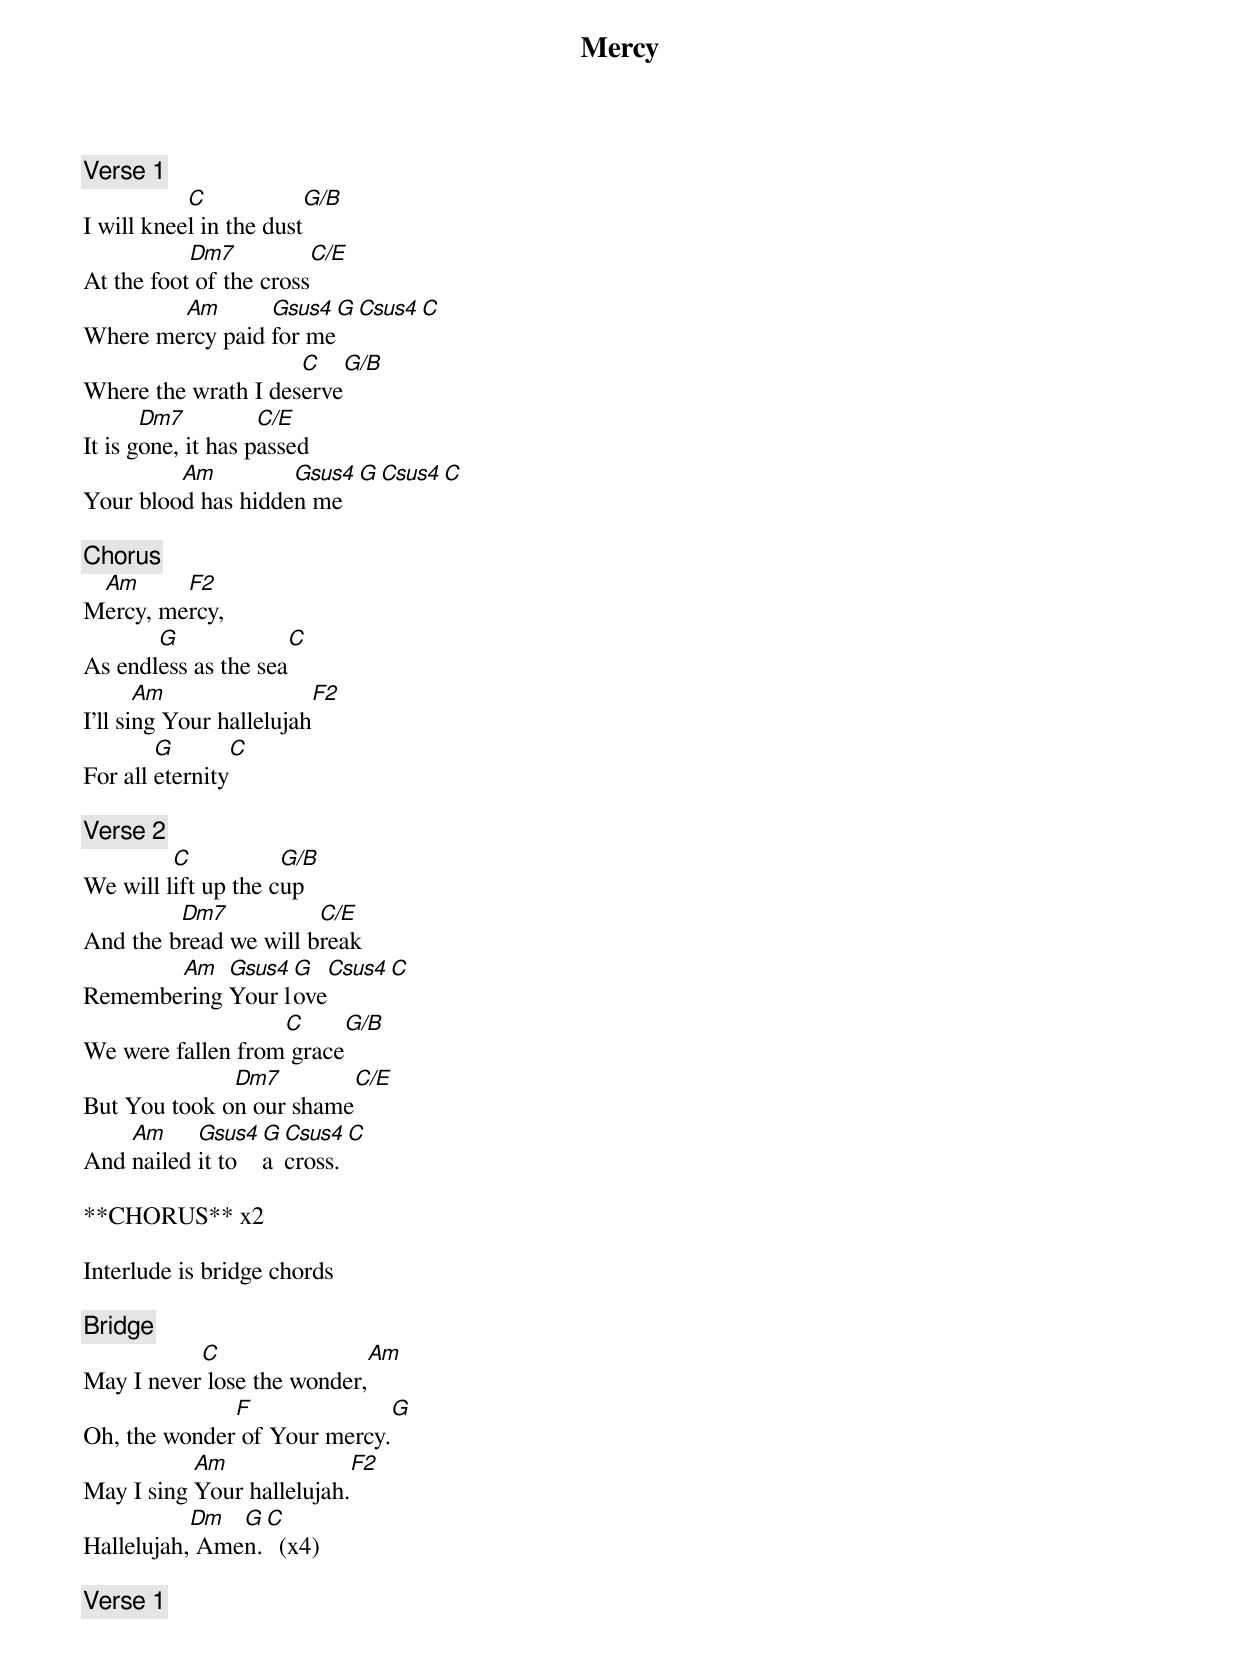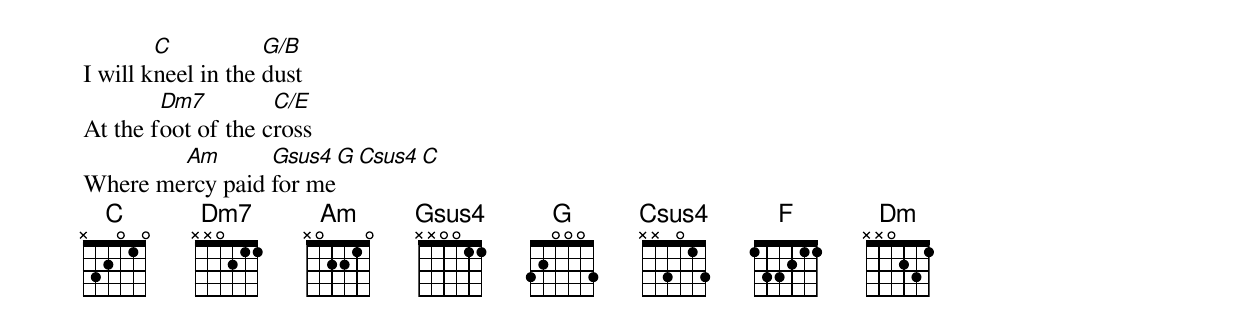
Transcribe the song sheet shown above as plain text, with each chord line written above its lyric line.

Mercy

[Verse 1]
           C            G/B
I will kneel in the dust
           Dm7           C/E
At the foot of the cross
        Am       Gsus4 G   Csus4  C
Where mercy paid for me
                     C        G/B
Where the wrath I deserve
       Dm7          C/E
It is gone, it has passed
         Am         Gsus4 G  Csus4 C
Your blood has hidden me

[Chorus]
 Am      F2
Mercy, mercy,
       G                   C
As endless as the sea
       Am                F2
I'll sing Your hallelujah
        G       C
For all eternity

[Verse 2]
         C           G/B
We will lift up the cup
         Dm7           C/E
And the bread we will break
       Am   Gsus4 G  Csus4 C
Remembering Your love
                   C          G/B
We were fallen from grace
              Dm7            C/E
But You took on our shame
    Am     Gsus4 G Csus4 C
And nailed it to a cross.

**CHORUS** x2

Interlude is bridge chords

[Bridge]
           C                   Am
May I never lose the wonder,
              F                        G
Oh, the wonder of Your mercy.
           Am                 F2
May I sing Your hallelujah.
           Dm  G C
Hallelujah, Amen.  (x4)

[Verse 1]
        C           G/B
I will kneel in the dust
        Dm7         C/E
At the foot of the cross
        Am       Gsus4 G   Csus4  C
Where mercy paid for me
